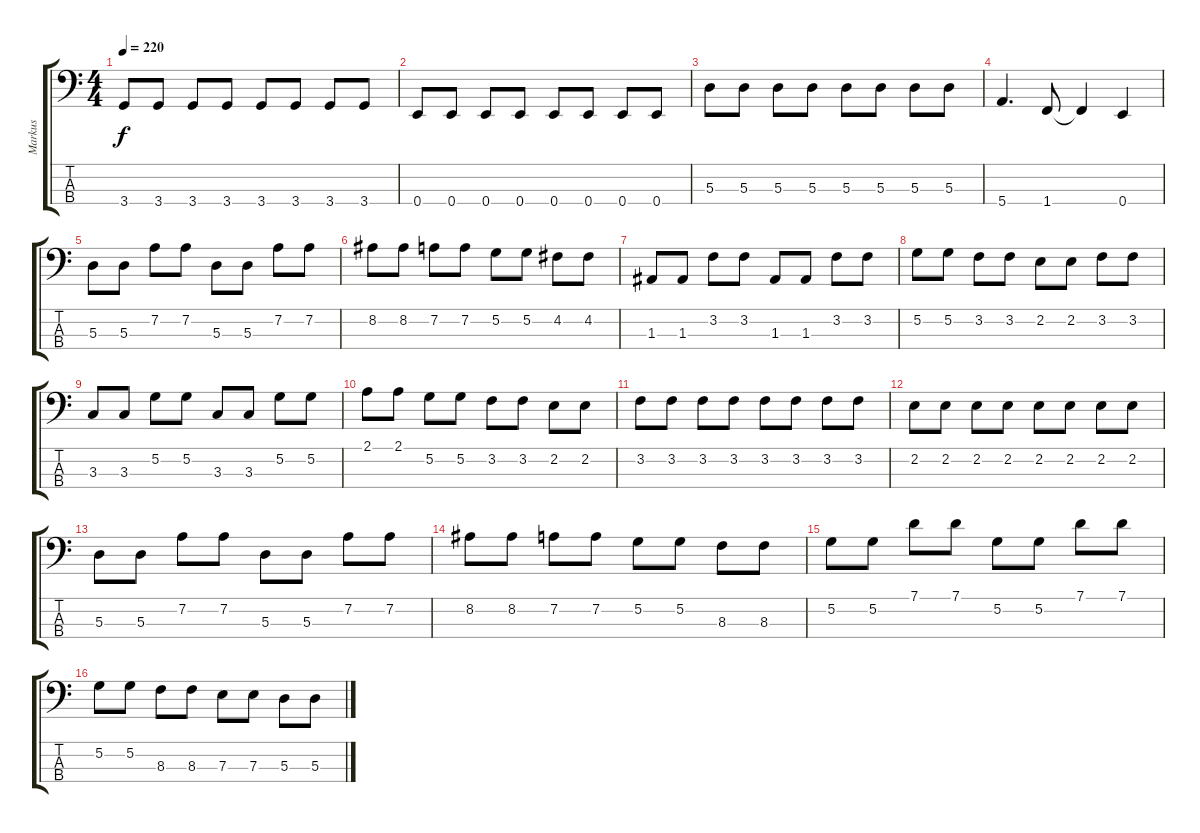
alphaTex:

\track ("Markus" "Markus") {instrument electricbassfinger}
\staff {score tabs}
\tuning (G2 D2 A1 E1) {hide}
\ts (4 4)
\tempo 220
\clef f4
\ks c
3.4.8{dy f} 3.4.8 3.4.8 3.4.8 3.4.8 3.4.8 3.4.8 3.4.8 |
0.4.8 0.4.8 0.4.8 0.4.8 0.4.8 0.4.8 0.4.8 0.4.8 |
5.3.8 5.3.8 5.3.8 5.3.8 5.3.8 5.3.8 5.3.8 5.3.8 |
5.4.4{d} 1.4.8 1.4{t}.4 0.4.4 |
5.3.8 5.3.8 7.2.8 7.2.8 5.3.8 5.3.8 7.2.8 7.2.8 |
8.2.8 8.2.8 7.2.8 7.2.8 5.2.8 5.2.8 4.2.8 4.2.8 |
1.3.8 1.3.8 3.2.8 3.2.8 1.3.8 1.3.8 3.2.8 3.2.8 |
5.2.8 5.2.8 3.2.8 3.2.8 2.2.8 2.2.8 3.2.8 3.2.8 |
3.3.8 3.3.8 5.2.8 5.2.8 3.3.8 3.3.8 5.2.8 5.2.8 |
2.1.8 2.1.8 5.2.8 5.2.8 3.2.8 3.2.8 2.2.8 2.2.8 |
3.2.8 3.2.8 3.2.8 3.2.8 3.2.8 3.2.8 3.2.8 3.2.8 |
2.2.8 2.2.8 2.2.8 2.2.8 2.2.8 2.2.8 2.2.8 2.2.8 |
5.3.8 5.3.8 7.2.8 7.2.8 5.3.8 5.3.8 7.2.8 7.2.8 |
8.2.8 8.2.8 7.2.8 7.2.8 5.2.8 5.2.8 8.3.8 8.3.8 |
5.2.8 5.2.8 7.1.8 7.1.8 5.2.8 5.2.8 7.1.8 7.1.8 |
5.2.8 5.2.8 8.3.8 8.3.8 7.3.8 7.3.8 5.3.8 5.3.8
